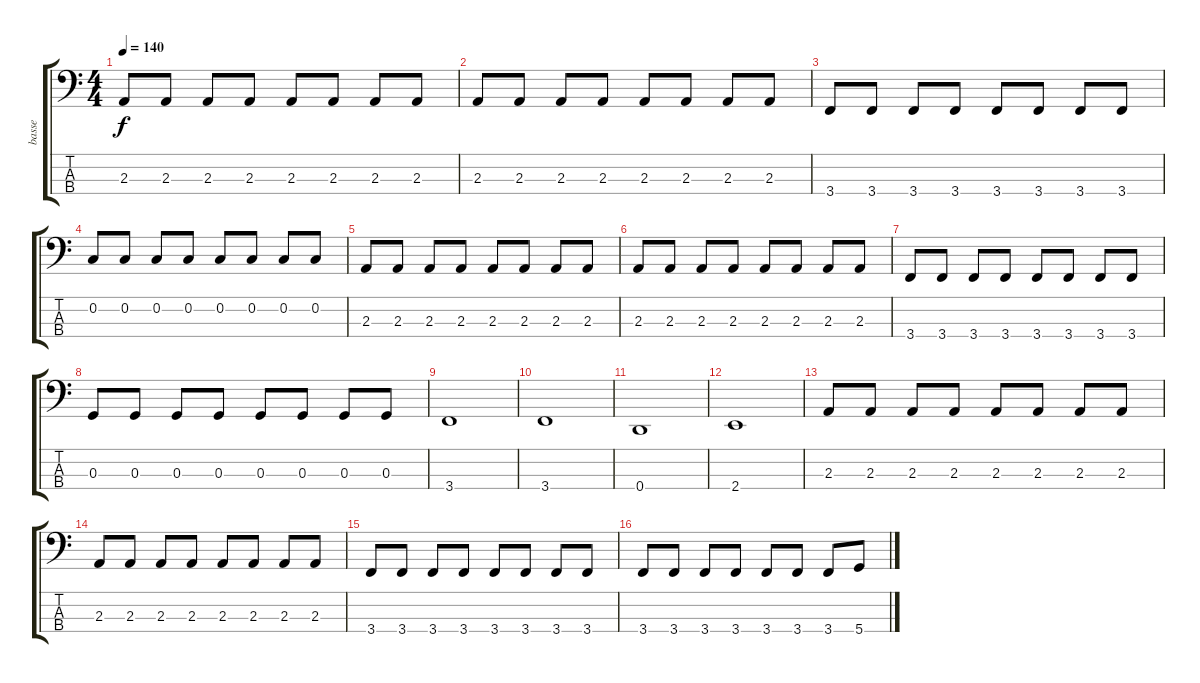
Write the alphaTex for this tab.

\track ("basse" "basse") {instrument electricbassfinger}
\staff {score tabs}
\tuning (F2 C2 G1 D1) {hide}
\ts (4 4)
\tempo 140
\clef f4
\ks c
2.3.8{dy f} 2.3.8 2.3.8 2.3.8 2.3.8 2.3.8 2.3.8 2.3.8 |
2.3.8 2.3.8 2.3.8 2.3.8 2.3.8 2.3.8 2.3.8 2.3.8 |
3.4.8 3.4.8 3.4.8 3.4.8 3.4.8 3.4.8 3.4.8 3.4.8 |
0.2.8 0.2.8 0.2.8 0.2.8 0.2.8 0.2.8 0.2.8 0.2.8 |
2.3.8 2.3.8 2.3.8 2.3.8 2.3.8 2.3.8 2.3.8 2.3.8 |
2.3.8 2.3.8 2.3.8 2.3.8 2.3.8 2.3.8 2.3.8 2.3.8 |
3.4.8 3.4.8 3.4.8 3.4.8 3.4.8 3.4.8 3.4.8 3.4.8 |
0.3.8 0.3.8 0.3.8 0.3.8 0.3.8 0.3.8 0.3.8 0.3.8 |
3.4.1 |
3.4.1 |
0.4.1 |
2.4.1 |
2.3.8 2.3.8 2.3.8 2.3.8 2.3.8 2.3.8 2.3.8 2.3.8 |
2.3.8 2.3.8 2.3.8 2.3.8 2.3.8 2.3.8 2.3.8 2.3.8 |
3.4.8 3.4.8 3.4.8 3.4.8 3.4.8 3.4.8 3.4.8 3.4.8 |
3.4.8 3.4.8 3.4.8 3.4.8 3.4.8 3.4.8 3.4.8 5.4.8
